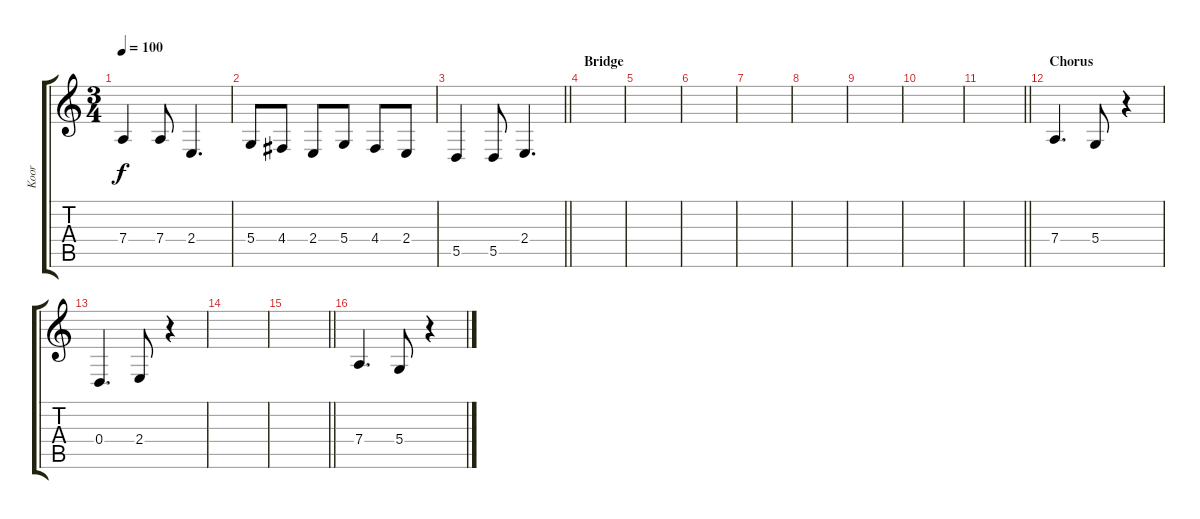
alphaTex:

\track ("Koor" "Koor") {instrument choiraahs}
\staff {score tabs}
\tuning (E4 B3 G3 D3 A2 E2) {hide}
\ts (3 4)
\tempo 100
\clef g2
\ks c
7.4.4{dy f} 7.4.8 2.4.4{d} |
5.4.8 4.4.8 2.4.8 5.4.8 4.4.8 2.4.8 |
\barLineRight lightlight
5.5.4 5.5.8 2.4.4{d} |
\section ("" "Bridge")
|
|
|
|
|
|
|
\barLineRight lightlight
|
\section ("" "Chorus")
7.4.4{d} 5.4.8 r.4 |
0.4.4{d} 2.4.8 r.4 |
|
\barLineRight lightlight
|
7.4.4{d} 5.4.8 r.4
